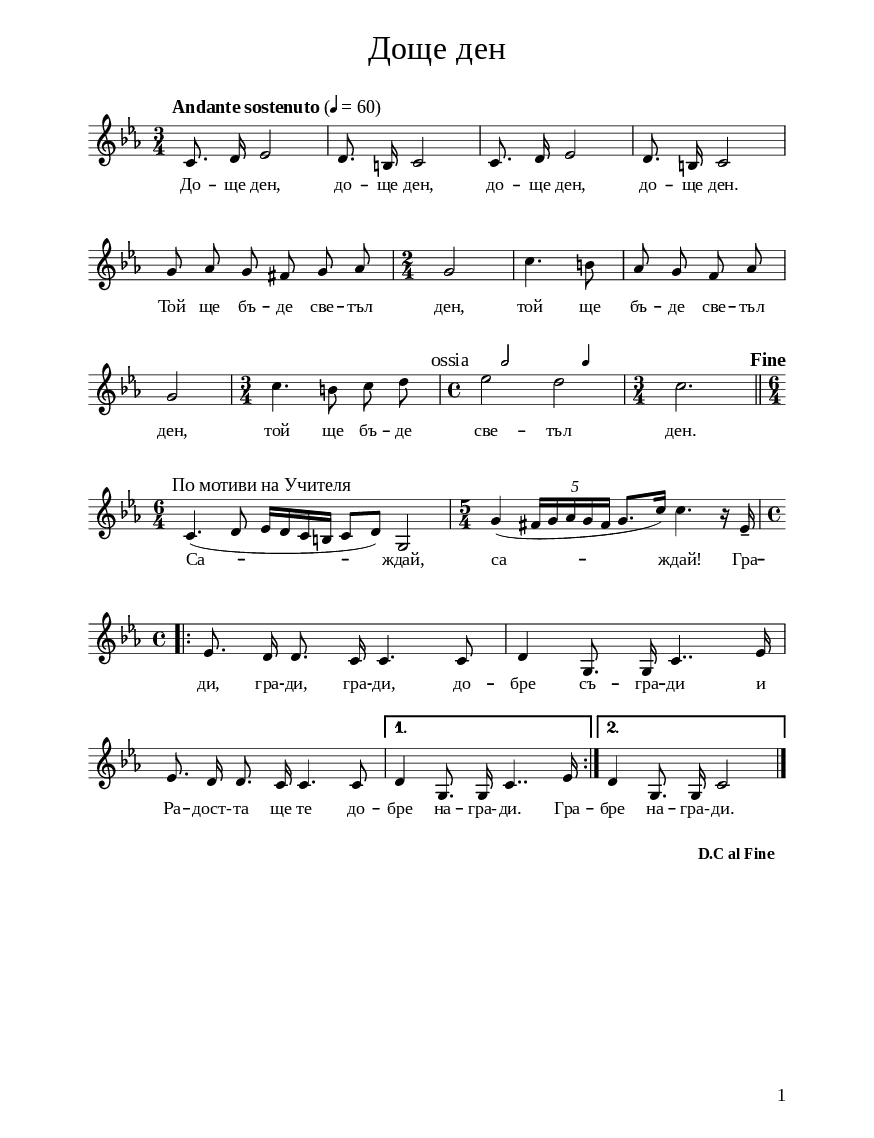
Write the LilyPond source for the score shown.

\version "2.24.2"

% include paper part and global functions
\include "include/globals.ily"

\bookpart {
  \label #'ref116
  \tocItem \markup "Доще ден"
  \include "include/bookpart-paper.ily"
  \score {
    \include "include/score-layout.ily"



    \new Voice \absolute {
      \clef treble
      \key c \minor
      \time 3/4
      \tempoFunc "Andante sostenuto" 4 "60"

      \autoBeamOff


      c'8. d'16 es'2 | d'8. b16 c'2 | c'8. d'16 es'2 |  d'8. b16 c'2 \break |

      g'8 as'8 g'8 fis'8 g'8 as'8 | \time 2/4  g'2 | c''4. b'8 | as'8 g'8 f'8 as'8 \break |


      g'2 | \time 3/4  c''4. b'8 c''8

      \tempo \markup {
        % make tempo note smaller
        \concat {
          \normal-text { "       ossia       "  }
          \fontsize #-4 \general-align #Y #DOWN \note {2} #0.8
          \normal-text { "                "  }
          \fontsize #-4 \general-align #Y #DOWN \note {4} #0.8
          "                                   Fine"
        }
      }


      d''8 | \time 4/4  es''2 d''2 | \time 3/4  | c''2. \bar "||" \break |


      \autoBeamOn

      \time 6/4  \tempo \markup {
        % make tempo note smaller
        \concat {
          \normal-text {"По мотиви на Учителя"}
        }
      } c'4. ( d'8 es'16 d'16 c'16 b16 c'8 d'8 ) g2 | \time 5/4  g'4 ( \once \override TupletBracket.stencil = ##f
      \times 4/5  {
        fis'16 g'16 as'16 g'16 fis'16
      } g'8. c''16 ) c''4. r16 es'16 -- \break |

      \autoBeamOff
      \time 4/4  \repeat volta 2 {
        es'8. d'16 d'8. c'16 c'4. c'8 | d'4 g8. g16 c'4.. es'16 \break |

        es'8. d'16 d'8. c'16 c'4. c'8 |
      }  \alternative {
        { d'4 g8. g16 c'4.. es'16 | }
        { d'4 g8. g16 c'2 }
      }
      \bar "|."
    }

    \addlyrics {
      До  --  ще
      ден,   до  --  ще   ден,   до  --  ще   ден,   до  --  ще   ден.
      Той   ще   бъ  --  де   све  --  тъл   ден,   той   ще   бъ  --
      де   све  --  тъл   ден,   той   ще   бъ  --  де   све  --  тъл
      ден.   Са  --  ждай,   са  --  ждай!   Гра  --  ди,   гра  --  ди,
      гра  --  ди,   до  --  бре   съ  --  гра  --  ди   и   Ра  --
      "дост-"  --  та   ще   те   до  --  бре   на  --  "гра-"  --  ди.   Гра
      --  бре   на  --  "гра-"  --  ди.
    }

    \header {
      title = \titleFunc "Доще ден" "Došte den"
    }

    \midi{}
  } % score


  \markup \dc-one "D.C al Fine"



} % bookpart
